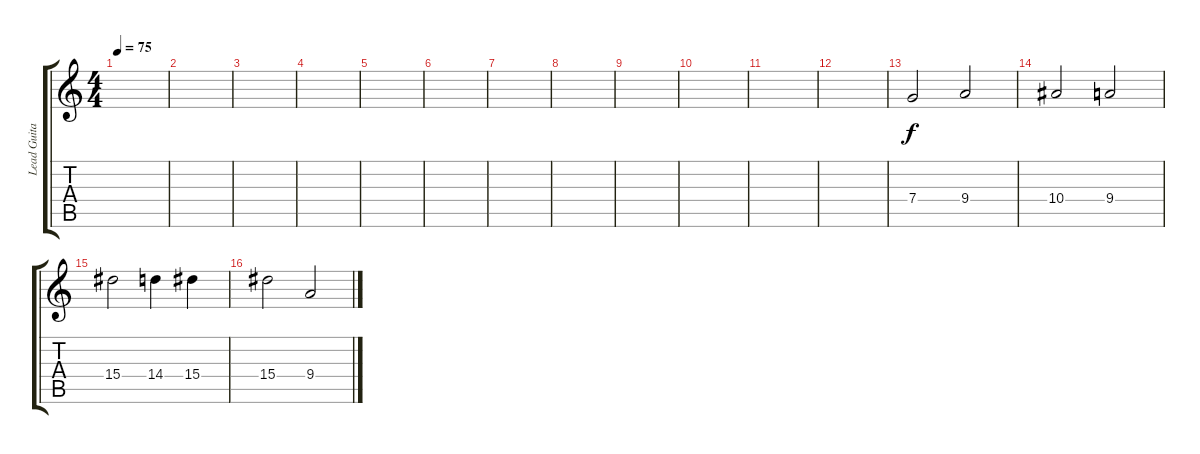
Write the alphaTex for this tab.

\track ("Lead Guitar" "Lead Guita") {instrument distortionguitar}
\staff {score tabs}
\tuning (D4 A3 F3 C3 G2 D2) {hide}
\ts (4 4)
\tempo 75
\clef g2
\ks c
|
|
|
|
|
|
|
|
|
|
|
|
7.4.2 9.4.2 |
10.4.2 9.4.2 |
15.4.2 14.4.4 15.4.4 |
15.4.2 9.4.2
